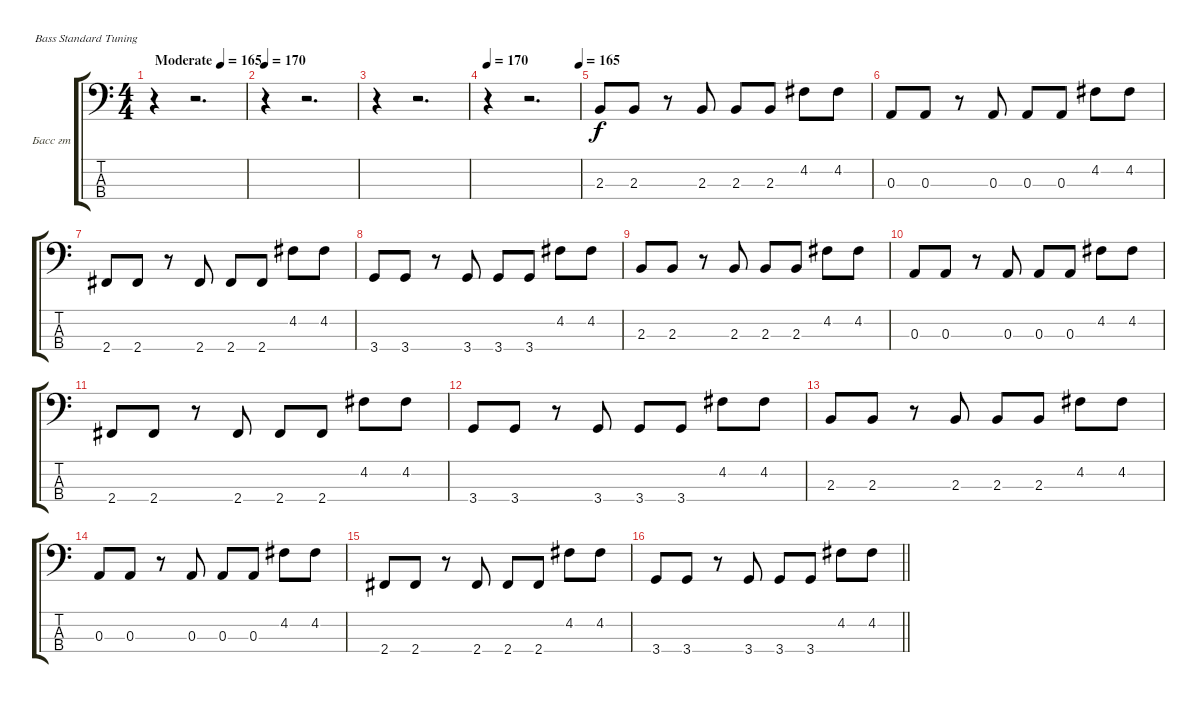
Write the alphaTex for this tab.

\bracketExtendMode groupsimilarinstruments
\firstSystemTrackNameOrientation horizontal
\otherSystemsTrackNameOrientation horizontal
\track ("Игорь Тихомиров" "Басс гт") {instrument electricbassfinger}
\staff {score tabs}
\tuning (G2 D2 A1 E1)
\ts (4 4)
\beaming (8 2 2 2 2)
\tempo (165 "Moderate")
\clef f4
\scale
0.487395
\ks c
r.4{dy f instrument electricbassfinger} r.2{d} |
\tempo 170
\scale
0.256303 r.4 r.2{d} |
\scale
0.256303 r.4 r.2{d} |
\tempo 170
\tempo (165 1)
\scale
0.333333 r.4 r.2{d} |
\scale
0.333333 2.3.8 2.3.8 r.8 2.3.8 2.3.8 2.3.8 4.2.8 4.2.8 |
\scale
0.333333 0.3.8 0.3.8 r.8 0.3.8 0.3.8 0.3.8 4.2.8 4.2.8 |
\scale
0.333333 2.4.8 2.4.8 r.8 2.4.8 2.4.8 2.4.8 4.2.8 4.2.8 |
\scale
0.333333 3.4.8 3.4.8 r.8 3.4.8 3.4.8 3.4.8 4.2.8 4.2.8 |
\scale
0.333333 2.3.8 2.3.8 r.8 2.3.8 2.3.8 2.3.8 4.2.8 4.2.8 |
\scale
0.333333 0.3.8 0.3.8 r.8 0.3.8 0.3.8 0.3.8 4.2.8 4.2.8 |
\scale
0.333333 2.4.8 2.4.8 r.8 2.4.8 2.4.8 2.4.8 4.2.8 4.2.8 |
\scale
0.333333 3.4.8 3.4.8 r.8 3.4.8 3.4.8 3.4.8 4.2.8 4.2.8 |
\scale
0.333333 2.3.8 2.3.8 r.8 2.3.8 2.3.8 2.3.8 4.2.8 4.2.8 |
\scale
0.333333 0.3.8 0.3.8 r.8 0.3.8 0.3.8 0.3.8 4.2.8 4.2.8 |
\scale
0.333333 2.4.8 2.4.8 r.8 2.4.8 2.4.8 2.4.8 4.2.8 4.2.8 |
\scale
0.333333
\barLineRight lightlight
3.4.8 3.4.8 r.8 3.4.8 3.4.8 3.4.8 4.2.8 4.2.8
